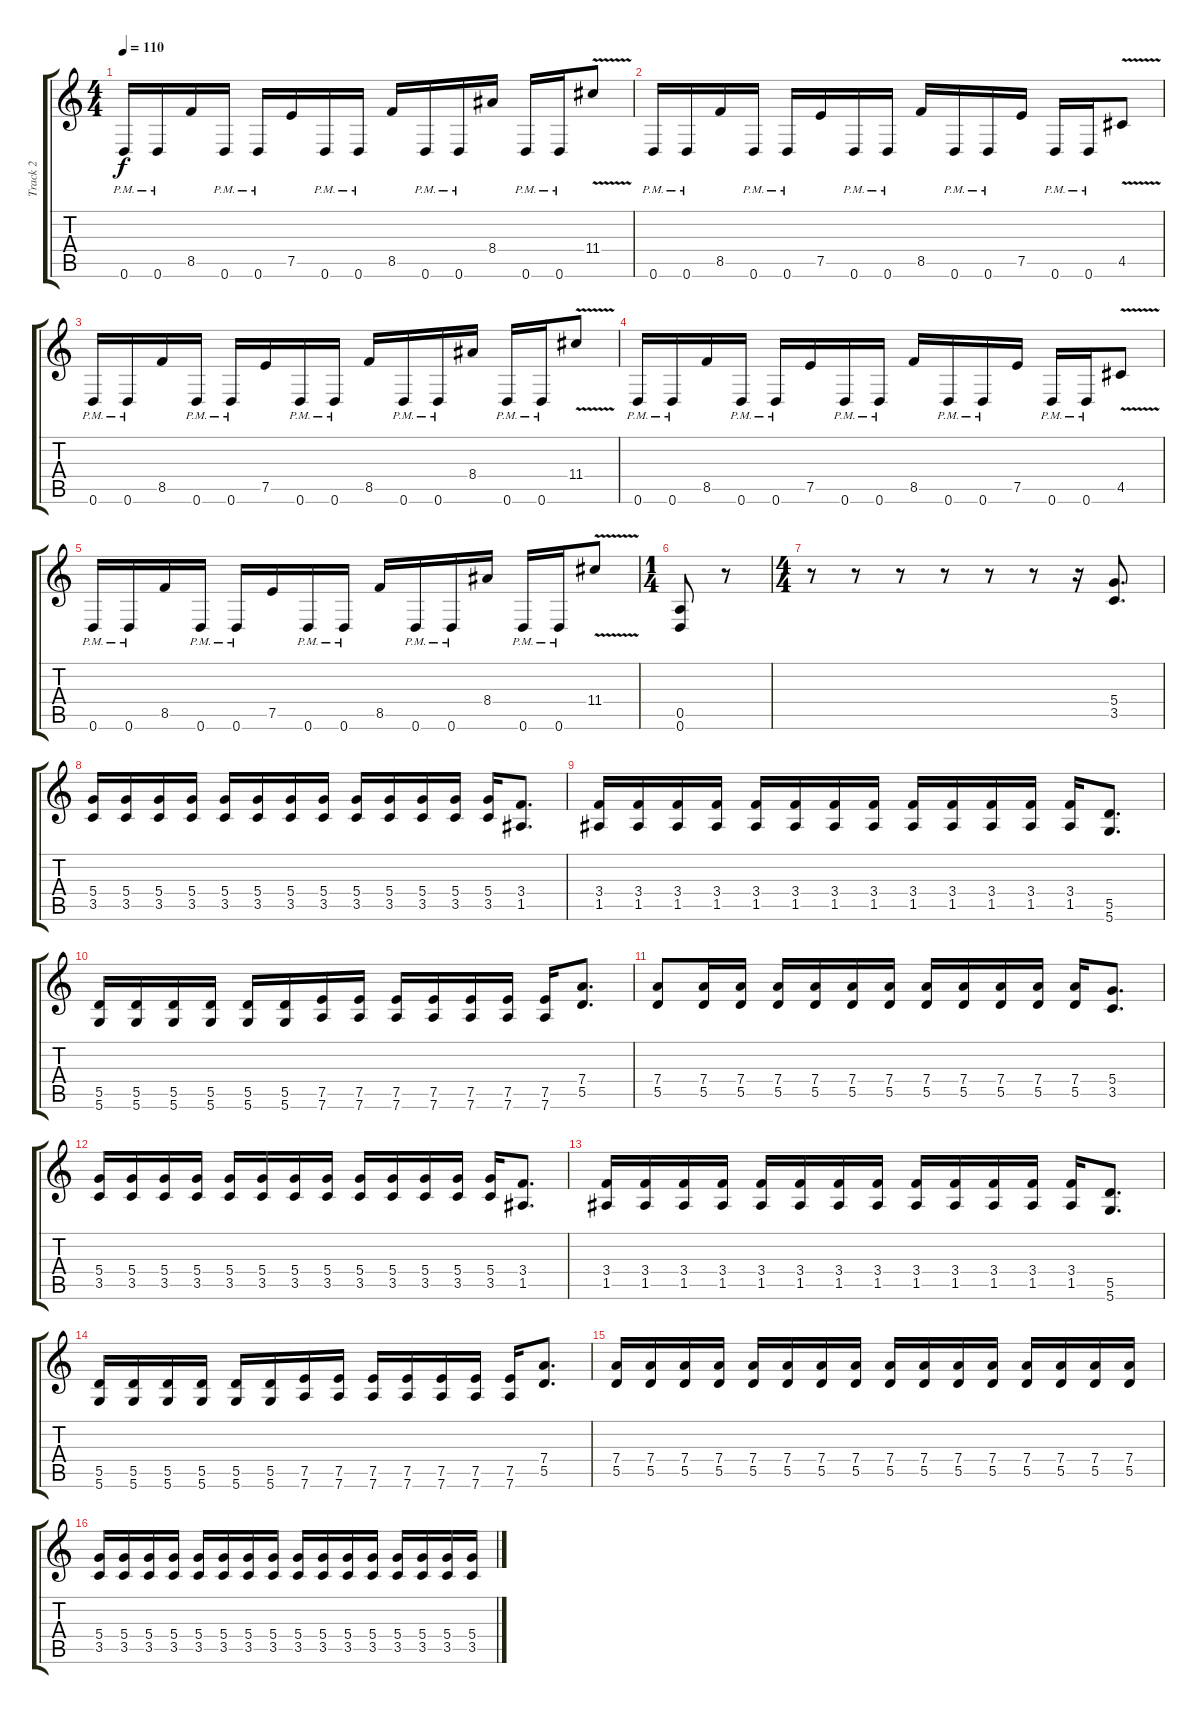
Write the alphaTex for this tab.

\track ("Track 2" "Track 2") {instrument distortionguitar}
\staff {score tabs}
\tuning (E4 B3 G3 D3 A2 D2) {hide}
\ts (4 4)
\tempo 110
\clef g2
\ks c
0.6{pm}.16{dy f} 0.6{pm}.16 8.5.16 0.6{pm}.16 0.6{pm}.16 7.5.16 0.6{pm}.16 0.6{pm}.16 8.5.16 0.6{pm}.16 0.6{pm}.16 8.4.16 0.6{pm}.16 0.6{pm}.16 11.4{v}.8 |
0.6{pm}.16 0.6{pm}.16 8.5.16 0.6{pm}.16 0.6{pm}.16 7.5.16 0.6{pm}.16 0.6{pm}.16 8.5.16 0.6{pm}.16 0.6{pm}.16 7.5.16 0.6{pm}.16 0.6{pm}.16 4.5{v}.8 |
0.6{pm}.16 0.6{pm}.16 8.5.16 0.6{pm}.16 0.6{pm}.16 7.5.16 0.6{pm}.16 0.6{pm}.16 8.5.16 0.6{pm}.16 0.6{pm}.16 8.4.16 0.6{pm}.16 0.6{pm}.16 11.4{v}.8 |
0.6{pm}.16 0.6{pm}.16 8.5.16 0.6{pm}.16 0.6{pm}.16 7.5.16 0.6{pm}.16 0.6{pm}.16 8.5.16 0.6{pm}.16 0.6{pm}.16 7.5.16 0.6{pm}.16 0.6{pm}.16 4.5{v}.8 |
0.6{pm}.16 0.6{pm}.16 8.5.16 0.6{pm}.16 0.6{pm}.16 7.5.16 0.6{pm}.16 0.6{pm}.16 8.5.16 0.6{pm}.16 0.6{pm}.16 8.4.16 0.6{pm}.16 0.6{pm}.16 11.4{v}.8 |
\ts (1 4)
(0.5 0.6).8 r.8 |
\ts (4 4)
r.8 r.8 r.8 r.8 r.8 r.8 r.16 (5.4 3.5).8{d} |
(5.4 3.5).16 (5.4 3.5).16 (5.4 3.5).16 (5.4 3.5).16 (5.4 3.5).16 (5.4 3.5).16 (5.4 3.5).16 (5.4 3.5).16 (5.4 3.5).16 (5.4 3.5).16 (5.4 3.5).16 (5.4 3.5).16 (5.4 3.5).16 (3.4 1.5).8{d} |
(3.4 1.5).16 (3.4 1.5).16 (3.4 1.5).16 (3.4 1.5).16 (3.4 1.5).16 (3.4 1.5).16 (3.4 1.5).16 (3.4 1.5).16 (3.4 1.5).16 (3.4 1.5).16 (3.4 1.5).16 (3.4 1.5).16 (3.4 1.5).16 (5.5 5.6).8{d} |
(5.5 5.6).16 (5.5 5.6).16 (5.5 5.6).16 (5.5 5.6).16 (5.5 5.6).16 (5.5 5.6).16 (7.5 7.6).16 (7.5 7.6).16 (7.5 7.6).16 (7.5 7.6).16 (7.5 7.6).16 (7.5 7.6).16 (7.5 7.6).16 (7.4 5.5).8{d} |
(7.4 5.5).8 (7.4 5.5).16 (7.4 5.5).16 (7.4 5.5).16 (7.4 5.5).16 (7.4 5.5).16 (7.4 5.5).16 (7.4 5.5).16 (7.4 5.5).16 (7.4 5.5).16 (7.4 5.5).16 (7.4 5.5).16 (5.4 3.5).8{d} |
(5.4 3.5).16 (5.4 3.5).16 (5.4 3.5).16 (5.4 3.5).16 (5.4 3.5).16 (5.4 3.5).16 (5.4 3.5).16 (5.4 3.5).16 (5.4 3.5).16 (5.4 3.5).16 (5.4 3.5).16 (5.4 3.5).16 (5.4 3.5).16 (3.4 1.5).8{d} |
(3.4 1.5).16 (3.4 1.5).16 (3.4 1.5).16 (3.4 1.5).16 (3.4 1.5).16 (3.4 1.5).16 (3.4 1.5).16 (3.4 1.5).16 (3.4 1.5).16 (3.4 1.5).16 (3.4 1.5).16 (3.4 1.5).16 (3.4 1.5).16 (5.5 5.6).8{d} |
(5.5 5.6).16 (5.5 5.6).16 (5.5 5.6).16 (5.5 5.6).16 (5.5 5.6).16 (5.5 5.6).16 (7.5 7.6).16 (7.5 7.6).16 (7.5 7.6).16 (7.5 7.6).16 (7.5 7.6).16 (7.5 7.6).16 (7.5 7.6).16 (7.4 5.5).8{d} |
(7.4 5.5).16 (7.4 5.5).16 (7.4 5.5).16 (7.4 5.5).16 (7.4 5.5).16 (7.4 5.5).16 (7.4 5.5).16 (7.4 5.5).16 (7.4 5.5).16 (7.4 5.5).16 (7.4 5.5).16 (7.4 5.5).16 (7.4 5.5).16 (7.4 5.5).16 (7.4 5.5).16 (7.4 5.5).16 |
(5.4 3.5).16 (5.4 3.5).16 (5.4 3.5).16 (5.4 3.5).16 (5.4 3.5).16 (5.4 3.5).16 (5.4 3.5).16 (5.4 3.5).16 (5.4 3.5).16 (5.4 3.5).16 (5.4 3.5).16 (5.4 3.5).16 (5.4 3.5).16 (5.4 3.5).16 (5.4 3.5).16 (5.4 3.5).16
